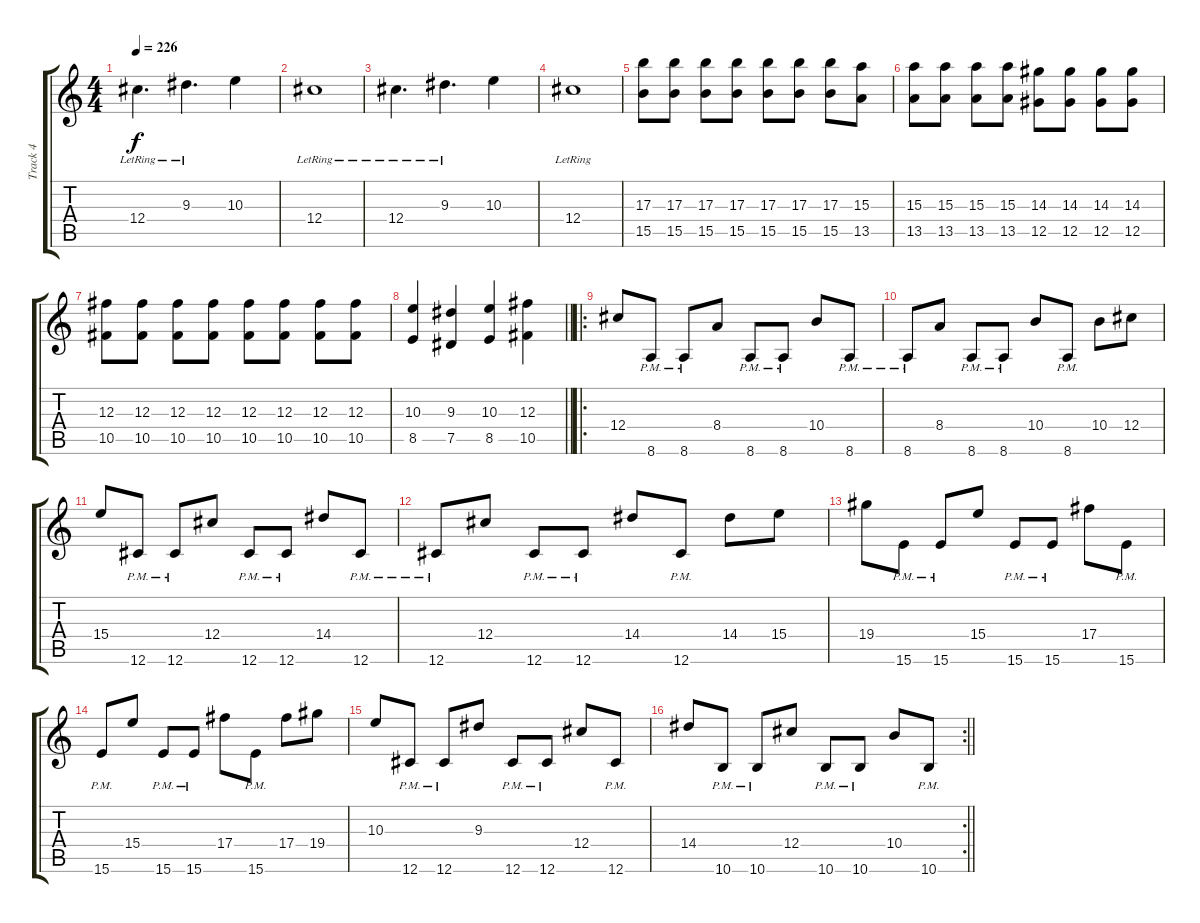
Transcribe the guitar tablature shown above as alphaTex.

\track ("Track 4" "Track 4") {instrument distortionguitar}
\staff {score tabs}
\tuning (Eb4 Bb3 Gb3 Db3 Ab2 Db2) {hide}
\ts (4 4)
\tempo 226
\clef g2
\ks c
12.4{lr}.4{d dy f} 9.3{lr}.4{d} 10.3.4 |
12.4{lr}.1 |
12.4{lr}.4{d} 9.3{lr}.4{d} 10.3.4 |
12.4{lr}.1 |
(17.3 15.5).8 (17.3 15.5).8 (17.3 15.5).8 (17.3 15.5).8 (17.3 15.5).8 (17.3 15.5).8 (17.3 15.5).8 (15.3 13.5).8 |
(15.3 13.5).8 (15.3 13.5).8 (15.3 13.5).8 (15.3 13.5).8 (14.3 12.5).8 (14.3 12.5).8 (14.3 12.5).8 (14.3 12.5).8 |
(12.3 10.5).8 (12.3 10.5).8 (12.3 10.5).8 (12.3 10.5).8 (12.3 10.5).8 (12.3 10.5).8 (12.3 10.5).8 (12.3 10.5).8 |
\barLineRight lightlight
(10.3 8.5).4 (9.3 7.5).4 (10.3 8.5).4 (12.3 10.5).4 |
\ro
\section ("" "")
12.4.8 8.6{pm}.8 8.6{pm}.8 8.4.8 8.6{pm}.8 8.6{pm}.8 10.4.8 8.6{pm}.8 |
8.6{pm}.8 8.4.8 8.6{pm}.8 8.6{pm}.8 10.4.8 8.6{pm}.8 10.4.8 12.4.8 |
15.4.8 12.6{pm}.8 12.6{pm}.8 12.4.8 12.6{pm}.8 12.6{pm}.8 14.4.8 12.6{pm}.8 |
12.6{pm}.8 12.4.8 12.6{pm}.8 12.6{pm}.8 14.4.8 12.6{pm}.8 14.4.8 15.4.8 |
19.4.8 15.6{pm}.8 15.6{pm}.8 15.4.8 15.6{pm}.8 15.6{pm}.8 17.4.8 15.6{pm}.8 |
15.6{pm}.8 15.4.8 15.6{pm}.8 15.6{pm}.8 17.4.8 15.6{pm}.8 17.4.8 19.4.8 |
10.3.8 12.6{pm}.8 12.6{pm}.8 9.3.8 12.6{pm}.8 12.6{pm}.8 12.4.8 12.6{pm}.8 |
\rc 2
\barLineRight lightlight
14.4.8 10.6{pm}.8 10.6{pm}.8 12.4.8 10.6{pm}.8 10.6{pm}.8 10.4.8 10.6{pm}.8
